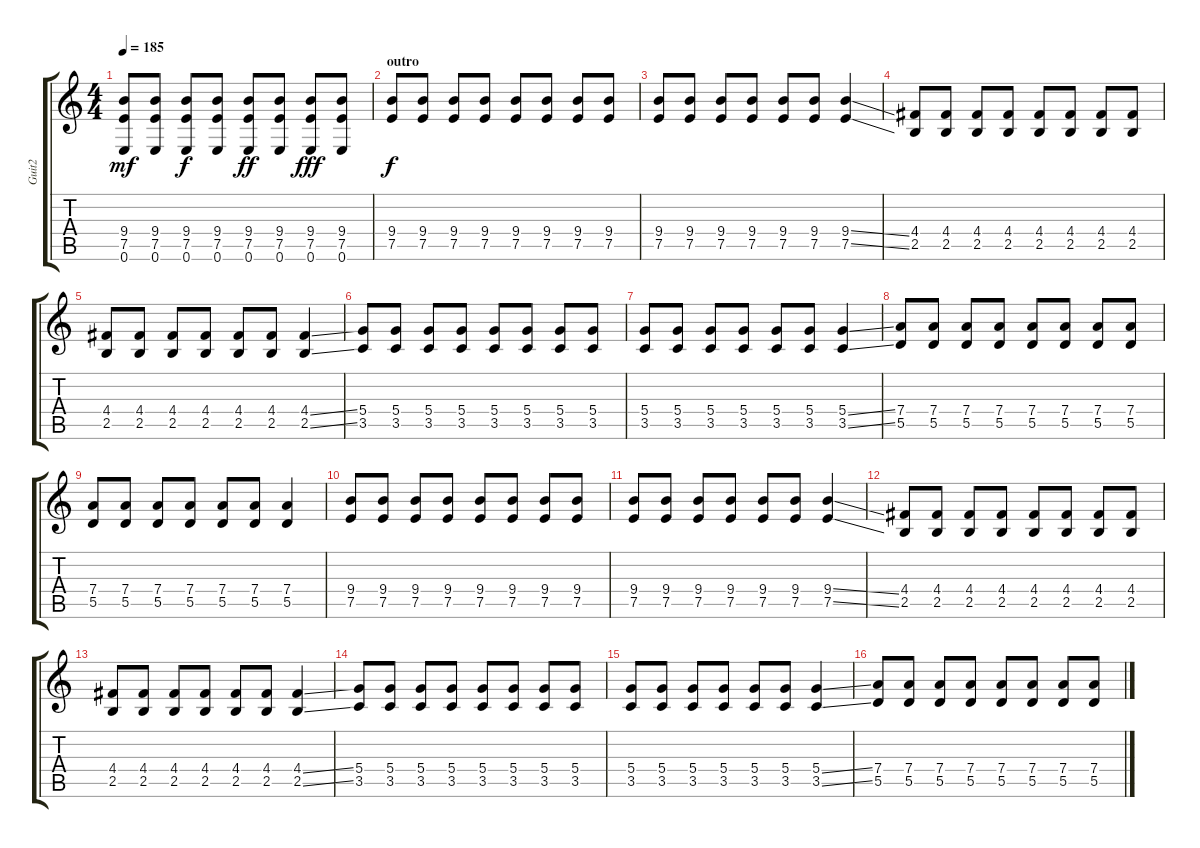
\track ("Guit2" "Guit2") {instrument acousticguitarnylon}
\staff {score tabs}
\tuning (E4 B3 G3 D3 A2 E2) {hide}
\ts (4 4)
\tempo 185
\clef g2
\ks c
(9.4 7.5 0.6).8{dy mf} (9.4 7.5 0.6).8 (9.4 7.5 0.6).8{dy f} (9.4 7.5 0.6).8 (9.4 7.5 0.6).8{dy ff} (9.4 7.5 0.6).8 (9.4 7.5 0.6).8{dy fff} (9.4 7.5 0.6).8 |
\section ("" "outro")
(9.4 7.5).8{dy f} (9.4 7.5).8 (9.4 7.5).8 (9.4 7.5).8 (9.4 7.5).8 (9.4 7.5).8 (9.4 7.5).8 (9.4 7.5).8 |
(9.4 7.5).8 (9.4 7.5).8 (9.4 7.5).8 (9.4 7.5).8 (9.4 7.5).8 (9.4 7.5).8 (9.4{ss} 7.5{ss}).4 |
(4.4 2.5).8 (4.4 2.5).8 (4.4 2.5).8 (4.4 2.5).8 (4.4 2.5).8 (4.4 2.5).8 (4.4 2.5).8 (4.4 2.5).8 |
(4.4 2.5).8 (4.4 2.5).8 (4.4 2.5).8 (4.4 2.5).8 (4.4 2.5).8 (4.4 2.5).8 (4.4{ss} 2.5{ss}).4 |
(5.4 3.5).8 (5.4 3.5).8 (5.4 3.5).8 (5.4 3.5).8 (5.4 3.5).8 (5.4 3.5).8 (5.4 3.5).8 (5.4 3.5).8 |
(5.4 3.5).8 (5.4 3.5).8 (5.4 3.5).8 (5.4 3.5).8 (5.4 3.5).8 (5.4 3.5).8 (5.4{ss} 3.5{ss}).4 |
(7.4 5.5).8 (7.4 5.5).8 (7.4 5.5).8 (7.4 5.5).8 (7.4 5.5).8 (7.4 5.5).8 (7.4 5.5).8 (7.4 5.5).8 |
(7.4 5.5).8 (7.4 5.5).8 (7.4 5.5).8 (7.4 5.5).8 (7.4 5.5).8 (7.4 5.5).8 (7.4 5.5).4 |
(9.4 7.5).8 (9.4 7.5).8 (9.4 7.5).8 (9.4 7.5).8 (9.4 7.5).8 (9.4 7.5).8 (9.4 7.5).8 (9.4 7.5).8 |
(9.4 7.5).8 (9.4 7.5).8 (9.4 7.5).8 (9.4 7.5).8 (9.4 7.5).8 (9.4 7.5).8 (9.4{ss} 7.5{ss}).4 |
(4.4 2.5).8 (4.4 2.5).8 (4.4 2.5).8 (4.4 2.5).8 (4.4 2.5).8 (4.4 2.5).8 (4.4 2.5).8 (4.4 2.5).8 |
(4.4 2.5).8 (4.4 2.5).8 (4.4 2.5).8 (4.4 2.5).8 (4.4 2.5).8 (4.4 2.5).8 (4.4{ss} 2.5{ss}).4 |
(5.4 3.5).8 (5.4 3.5).8 (5.4 3.5).8 (5.4 3.5).8 (5.4 3.5).8 (5.4 3.5).8 (5.4 3.5).8 (5.4 3.5).8 |
(5.4 3.5).8 (5.4 3.5).8 (5.4 3.5).8 (5.4 3.5).8 (5.4 3.5).8 (5.4 3.5).8 (5.4{ss} 3.5{ss}).4 |
(7.4 5.5).8 (7.4 5.5).8 (7.4 5.5).8 (7.4 5.5).8 (7.4 5.5).8 (7.4 5.5).8 (7.4 5.5).8 (7.4 5.5).8
